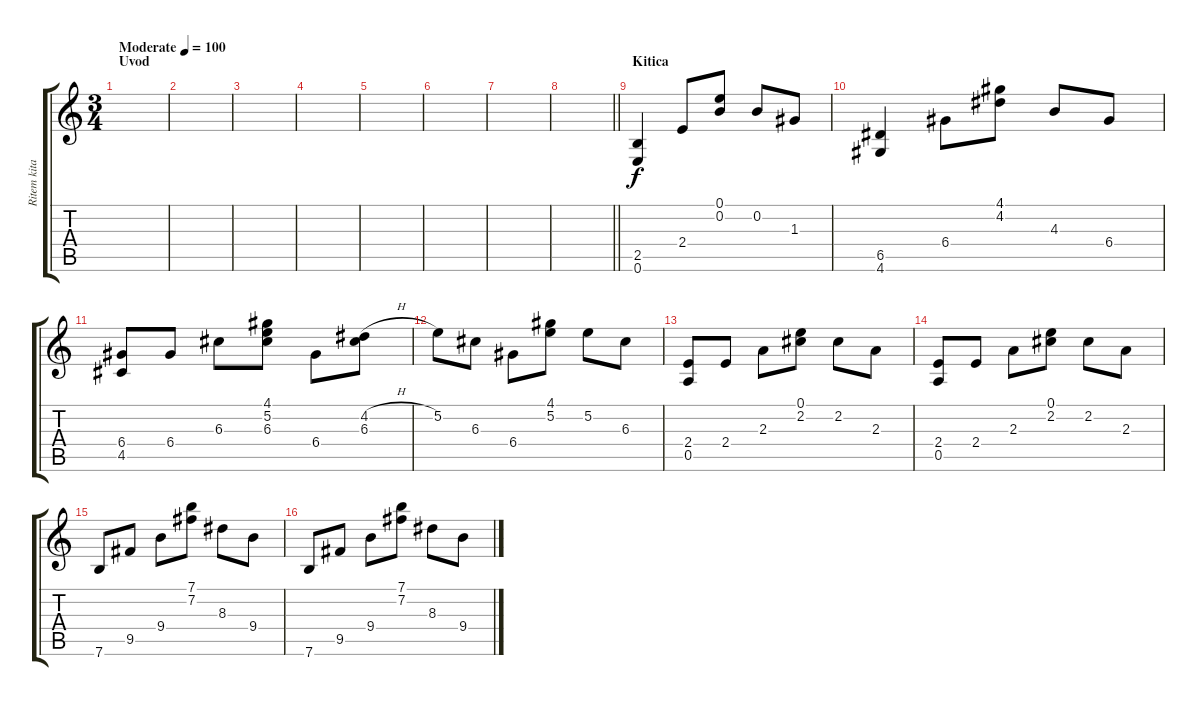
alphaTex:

\track ("Ritem kitara" "Ritem kita") {instrument electricguitarclean}
\staff {score tabs}
\tuning (E4 B3 G3 D3 A2 E2) {hide}
\ts (3 4)
\section ("" "Uvod")
\tempo (100 "Moderate")
\clef g2
\ks c
|
|
|
|
|
|
|
\barLineRight lightlight
|
\section ("" "Kitica")
(2.5 0.6).4 2.4.8 (0.1 0.2).8 0.2.8 1.3.8 |
(6.5 4.6).4 6.4.8 (4.1 4.2).8 4.3.8 6.4.8 |
(6.4 4.5).8 6.4.8 6.3.8 (4.1 5.2 6.3).8 6.4.8 (4.2{h} 6.3).8 |
5.2.8 6.3.8 6.4.8 (4.1 5.2).8 5.2.8 6.3.8 |
(2.4 0.5).8 2.4.8 2.3.8 (0.1 2.2).8 2.2.8 2.3.8 |
(2.4 0.5).8 2.4.8 2.3.8 (0.1 2.2).8 2.2.8 2.3.8 |
7.6.8 9.5.8 9.4.8 (7.1 7.2).8 8.3.8 9.4.8 |
7.6.8 9.5.8 9.4.8 (7.1 7.2).8 8.3.8 9.4.8
